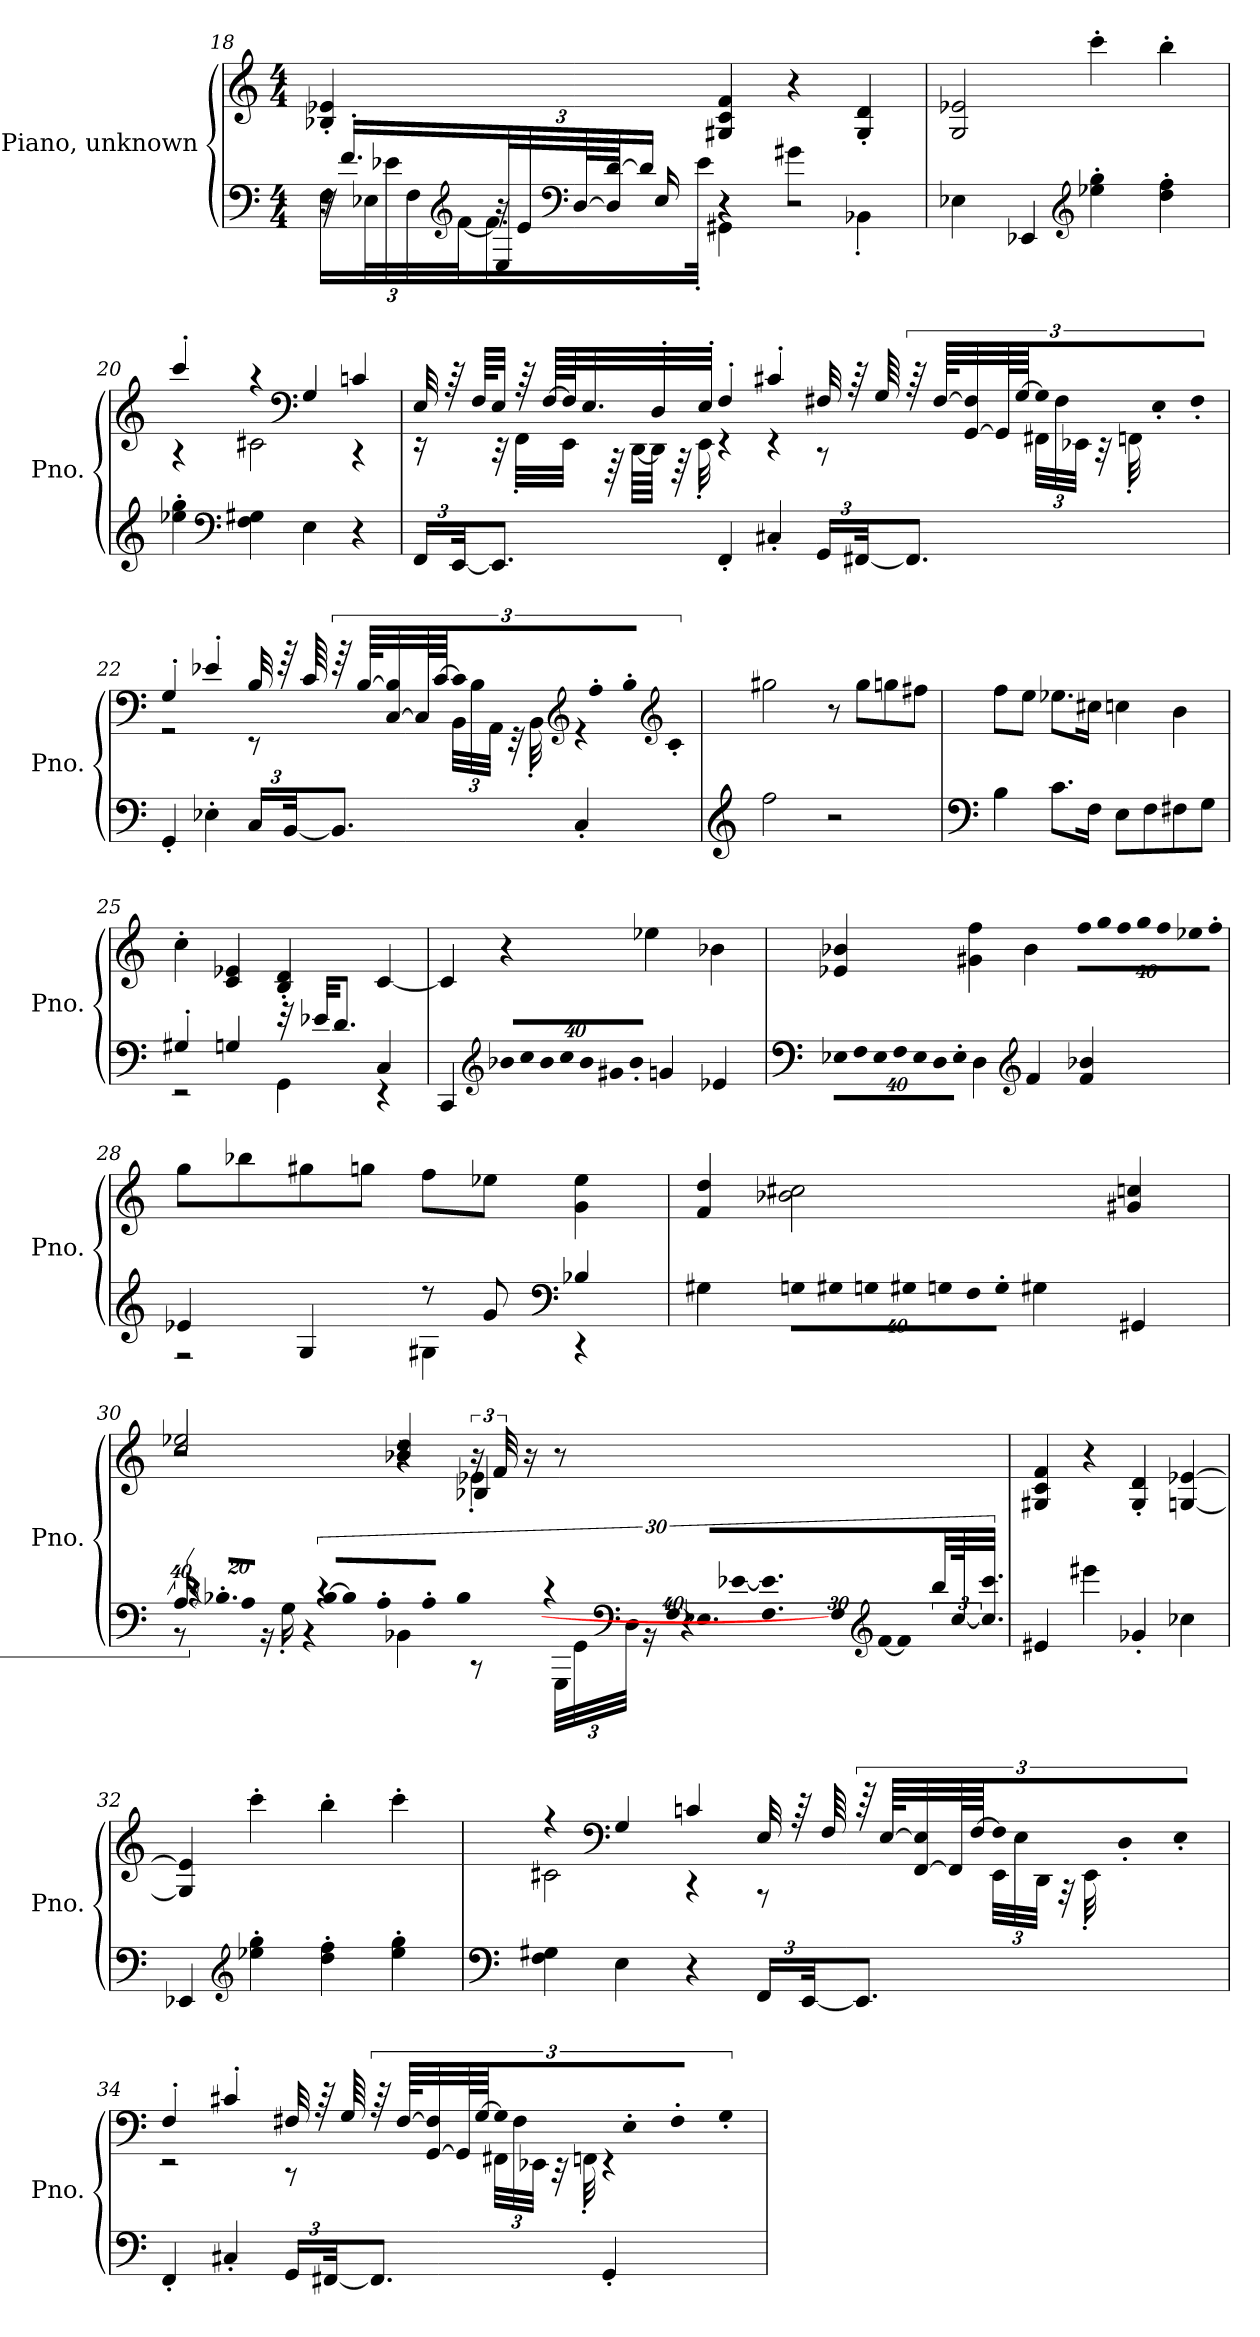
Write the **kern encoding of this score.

**kern	**kern
*part1	*part1
*staff2	*staff1
*I"Piano, unknown	*
*I'Pno.	*
!!LO:LB:g=z
*clefF4	*clefG2
*k[]	*k[]
*M4/4	*M4/4
=18	=18
*^	*
*	*Xbrackettup	*
*	*^	*
32r	24F\LL	8r	4B-X/' 4e-X/'
16.f'/LL	.	.	.
.	48E-X\L	.	.
.	48e-X\	.	.
.	48F\	.	.
*clefG2	*	*	*
.	[48f\J	.	.
48E-/L	16.f\]	16r	.
48e-/	.	.	.
*clefF4	*	*	*
[96D/L	.	.	.
96D/] [96d/JJ	.	.	.
16d/JJ]	.	16E-/	.
.	32e-'\JJk	.	.
4r	4GG#X\	4r	4G#X/ 4c/ 4f/
2r	4g#X\	2r	4r
.	4BB-X'\	.	4G#/' 4d/'
*v	*v	*v	*
=19	=19
4E-X\	2G/ 2e-X/
4EE-X/	.
*clefG2	*
4ee-X\' 4gg\'	4ccc'\
4dd\' 4ff\'	4bb'\
=20	=20
*	*^
4ee-X\' 4gg\'	4ccc'/	4r
*clefF4	*	*
4F\ 4G#X\	4r	2c#X\
*	*clefF4	*
4E\	4G/	.
4r	4cn/	4r
!!LO:PB:g=z	!!
=21	=21	=21
24FF/LL	32E/	16r
.	64r	.
[48EE/JK	.	.
.	64F/KLLL	.
8.EE/J]	32E/JJJ	32r
.	64r	32FF'\LLL
.	[64F/LLLL	.
.	64F/J]	32EE\JJJ
.	32.E/	.
.	.	64r
.	.	[64DD\LLLL
.	32D'/	64DD\JJJJ]
.	.	64r
.	32E'/JJJ	32EE'\
4FF'/	4F'/	4r
4C#X'/	4c#X'/	4r
24GG/LL	32F#X/	8r
.	64r	.
[48FF#X/JK	.	.
.	64G/	.
8.FF#/J]	96r	.
.	[96F#/KLLL	.
.	[48GG/ 48F#/]	.
.	96GG/L]	.
.	[96G/JJ	.
*	*	*Xbrackettup
.	16G/]	48FF#X\LLL
.	.	48F#\
.	.	48EE-X\JJJ
.	32E'/L	32r
.	32F#'/JJJ	32FFn'\
!!LO:LB:g=z	!!
=22	=22	=22
4GG'/	4G'/	2r
4E-X'\	4e-X'/	.
24C/LL	32B/	8r
.	64r	.
[48BB/JK	.	.
.	64c/	.
*	*brackettup	*
8.BB/J]	96r	.
.	[96B/KLLL	.
.	[48C/ 48B/]	.
.	96C/L]	.
.	[96c/JJ	.
*	*	*Xbrackettup
.	16c/]	48BB\LLL
.	.	48B\
.	.	48AA\JJJ
.	32A'/L	32r
.	32B'/JJJ	32BB'\
*	*clefG2	*
4C'/	4c'/	4r
*	*v	*v
=23	=23
*clefG2	*
2ff\	2gg#X\
2r	8r
.	8gg#\L
.	8ggn\
.	8ff#X\J
=24	=24
*clefF4	*
4B\	8ff\L
.	8ee\J
8.c\L	8.ee-X\L
16F\Jk	16cc#X\Jk
8E\L	4ccn\
8F\	.
8F#X\	4b\
8G\J	.
!!LO:LB:g=z
=25	=25
*^	*
4G#X'/	2r	4cc'\
4Gn/	.	4c/ 4e-X/
32r	4GG\	4B/' 4d/'
32e-X/KKL	.	.
8.d/J	.	.
4C/	4r	[4c/
*v	*v	*
=26	=26
4CC/	4c/]
*clefG2	*
!LO:N:vis=32	!
640%23b-X/LLL	4r
!LO:N:vis=32	!
640%23cc/	.
!LO:N:vis=32	!
640%23b-/	.
!LO:N:vis=32	!
640%23cc/	.
!LO:N:vis=32	!
640%23b-/	.
!LO:N:vis=32	!
640%23g#X/	.
!LO:N:vis=32	!
640%23b-'/JJJ	.
.	4ee-X\
4gn/	.
.	4b-X\
4e-X/	.
.	640ryy
=27	=27
*clefF4	*
!LO:N:vis=32	!
640%23E-X\LLL	4e-X/ 4b-X/
!LO:N:vis=32	!
640%23F\	.
!LO:N:vis=32	!
640%23E-\	.
!LO:N:vis=32	!
640%23F\	.
!LO:N:vis=32	!
640%23E-\	.
!LO:N:vis=32	!
640%23D\	.
!LO:N:vis=32	!
640%23E-'\JJJ	.
.	4g#X\ 4ff\
4D\	.
*clefG2	*
.	4b-\
4f/	.
!	!LO:N:vis=32
.	640%23ff\LLL
4f/ 4b-X/	.
!	!LO:N:vis=32
.	640%23gg\
!	!LO:N:vis=32
.	640%23ff\
!	!LO:N:vis=32
.	640%23gg\
!	!LO:N:vis=32
.	640%23ff\
!	!LO:N:vis=32
.	640%23ee-X\
!	!LO:N:vis=32
.	640%23ff'\JJJ
!!LO:LB:g=z
=28	=28
*^	*
4e-X/	2r	8gg\L
.	.	8bb-X\
4G/	.	8gg#X\
.	.	8ggn\J
8r	4G#X\	8ff\L
8g/	.	8ee-X\J
*clefF4	*	*
4B-X/	4r	4g\ 4ee-\
*v	*v	*
=29	=29
4G#X\	4f/ 4dd/
!LO:N:vis=32	!
640%23Gn\LLL	2b-X\ 2cc#X\
!LO:N:vis=32	!
640%23G#X\	.
!LO:N:vis=32	!
640%23Gn\	.
!LO:N:vis=32	!
640%23G#X\	.
!LO:N:vis=32	!
640%23Gn\	.
!LO:N:vis=32	!
640%23F\	.
!LO:N:vis=32	!
640%23G'\JJJ	.
4G#X\	.
.	4g#X/ 4ccn/
4GG#X/	.
.	640ryy
!!LO:LB:g=z
=30	=30
*brackettup	*
!LO:N:vis=32	!
*^	*^
*	*	*	*^
640%23A/	8r	2cc/ 2ee-X/	2r	2r
!LO:N:vis=128	!	!	!	!
1920%17r	.	.	.	.
!LO:N:vis=64.	!	!	!	!
640%17B-X'/KLLL	.	.	.	.
!LO:N:vis=32	!	!	!	!
640%23A/JJJ	.	.	.	.
!LO:N:vis=128	!	!	!	!
1920%17r	.	.	.	.
!LO:N:vis=256	!	!	!	!
[1920%17B-/KKLLL	.	.	.	.
32B-/J]	16r	.	.	.
16A'/	.	.	.	.
.	16G'\	.	.	.
32A'/JJk	.	.	.	.
4B-/	4r	.	.	.
4r	4BB-X\	4b-X/ 4dd/	4r	4r
!LO:N:vis=32	!	!	!	!
*	*	*brackettup	*	*
640%23F/	8r	24r	4e-X'\	4B-X/
!LO:N:vis=128	!	!	!	!
1920%17r	.	.	.	.
.	.	48f/	.	.
!LO:N:vis=64.	!	!	!	!
640%17E-X/LLLL	.	.	.	.
.	.	16r	.	.
!LO:N:vis=256	!	!	!	!
[1920%17e-X/K	.	.	.	.
!LO:N:vis=64.	!	!	!	!
[640%17F/ 640%17e-/]	.	.	.	.
1920ryy	.	.	.	.
!LO:N:vis=256	!	!	!	!
1920%17F/L]	.	.	.	.
*clefG2	*	*	*	*
!LO:N:vis=256	!	!	!	!
[1920%17f/JJJ	.	.	.	.
*	*Xbrackettup	*	*	*
16f/]	48E-\LLL	8r	.	.
.	48e-\	.	.	.
*clefF4	*	*	*	*
.	48D\JJJ	.	.	.
48d/L	16r	.	.	.
[96E-/K	.	.	.	.
48.E-/] 48.e-/JJJ	.	.	.	.
*v	*v	*	*	*
*	*v	*v	*v
=31	=31
4GG#X/	4G#X/ 4c/ 4f/
4g#X\	4r
4BB-X'/	4G#/' 4d/'
4E-X\	[4Gn/ [4e-X/
!!LO:LB:g=z
=32	=32
4EE-X/	4G/] 4e-/]
*clefG2	*
4ee-X\' 4gg\'	4ccc'\
4dd\' 4ff\'	4bb'\
4ee-\' 4gg\'	4ccc'\
=33	=33
*clefF4	*
*	*^
4F\ 4G#X\	4r	2c#X\
*	*clefF4	*
4E\	4G/	.
4r	4cn/	4r
24FF/LL	32E/	8r
.	64r	.
[48EE/JK	.	.
.	64F/	.
8.EE/J]	96r	.
.	[96E/KLLL	.
.	[48FF/ 48E/]	.
.	96FF/L]	.
.	[96F/JJ	.
*	*	*Xbrackettup
.	16F/]	48EE\LLL
.	.	48E\
.	.	48DD\JJJ
.	32D'/L	32r
.	32E'/JJJ	32EE'\
!!LO:PB:g=z	!!
=34	=34	=34
4FF'/	4F'/	2r
4C#X'/	4c#X'/	.
24GG/LL	32F#X/	8r
.	64r	.
[48FF#X/JK	.	.
.	64G/	.
*	*brackettup	*
8.FF#/J]	96r	.
.	[96F#/KLLL	.
.	[48GG/ 48F#/]	.
.	96GG/L]	.
.	[96G/JJ	.
*	*	*Xbrackettup
.	16G/]	48FF#X\LLL
.	.	48F#\
.	.	48EE-X\JJJ
.	32E'/L	32r
.	32F#'/JJJ	32FFn'\
4GG'/	4G'/	4r
*	*v	*v
=	=
*-	*-
